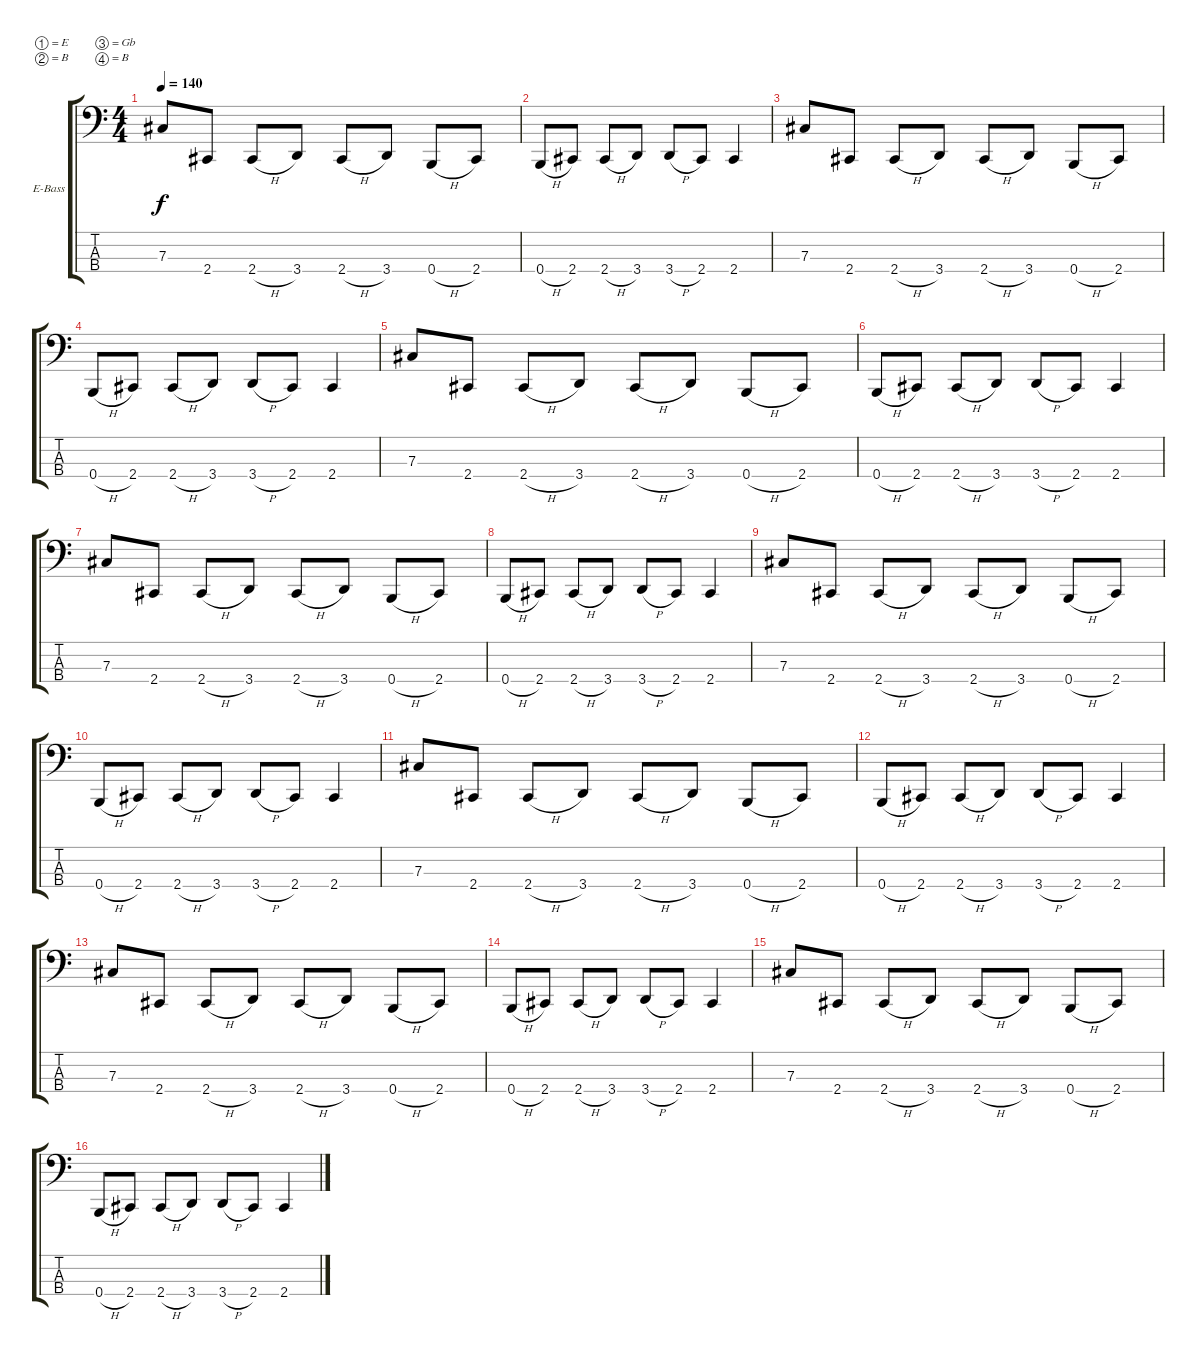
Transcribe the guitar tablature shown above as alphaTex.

\bracketExtendMode groupsimilarinstruments
\firstSystemTrackNameOrientation horizontal
\otherSystemsTrackNameOrientation horizontal
\track ("Adam Duce" "E-Bass") {instrument electricbassfinger}
\staff {score tabs}
\tuning (E2 B1 Gb1 B0)
\ts (4 4)
\tempo 140
\clef f4
\ks c
7.3.8{dy f instrument electricbassfinger} 2.4.8 2.4{h}.8 3.4.8 2.4{h}.8 3.4.8 0.4{h}.8 2.4.8 |
0.4{h}.8 2.4.8 2.4{h}.8 3.4.8 3.4{h}.8 2.4.8 2.4.4 |
7.3.8 2.4.8 2.4{h}.8 3.4.8 2.4{h}.8 3.4.8 0.4{h}.8 2.4.8 |
0.4{h}.8 2.4.8 2.4{h}.8 3.4.8 3.4{h}.8 2.4.8 2.4.4 |
7.3.8 2.4.8 2.4{h}.8 3.4.8 2.4{h}.8 3.4.8 0.4{h}.8 2.4.8 |
0.4{h}.8 2.4.8 2.4{h}.8 3.4.8 3.4{h}.8 2.4.8 2.4.4 |
7.3.8 2.4.8 2.4{h}.8 3.4.8 2.4{h}.8 3.4.8 0.4{h}.8 2.4.8 |
0.4{h}.8 2.4.8 2.4{h}.8 3.4.8 3.4{h}.8 2.4.8 2.4.4 |
7.3.8 2.4.8 2.4{h}.8 3.4.8 2.4{h}.8 3.4.8 0.4{h}.8 2.4.8 |
0.4{h}.8 2.4.8 2.4{h}.8 3.4.8 3.4{h}.8 2.4.8 2.4.4 |
7.3.8 2.4.8 2.4{h}.8 3.4.8 2.4{h}.8 3.4.8 0.4{h}.8 2.4.8 |
0.4{h}.8 2.4.8 2.4{h}.8 3.4.8 3.4{h}.8 2.4.8 2.4.4 |
7.3.8 2.4.8 2.4{h}.8 3.4.8 2.4{h}.8 3.4.8 0.4{h}.8 2.4.8 |
0.4{h}.8 2.4.8 2.4{h}.8 3.4.8 3.4{h}.8 2.4.8 2.4.4 |
7.3.8 2.4.8 2.4{h}.8 3.4.8 2.4{h}.8 3.4.8 0.4{h}.8 2.4.8 |
0.4{h}.8 2.4.8 2.4{h}.8 3.4.8 3.4{h}.8 2.4.8 2.4.4
